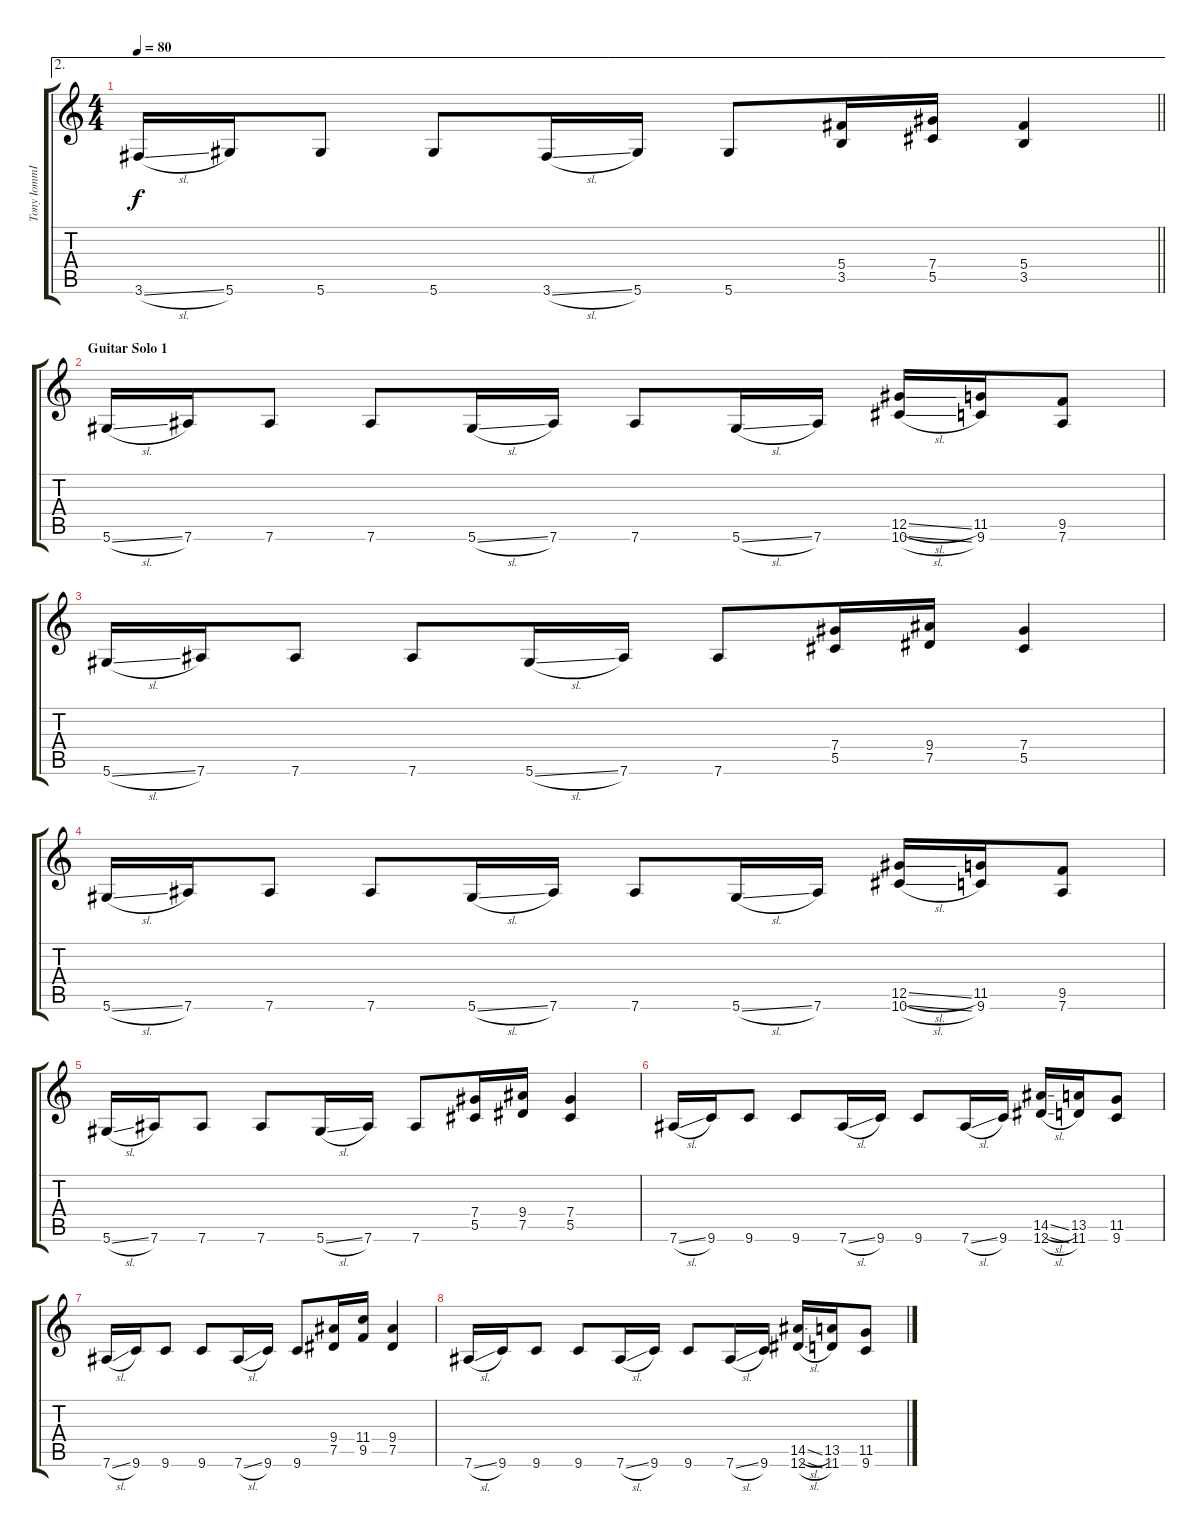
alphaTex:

\track ("Tony IommI Electric" "Tony IommI") {instrument distortionguitar}
\staff {score tabs}
\tuning (Eb4 Bb3 Gb3 Db3 Ab2 Eb2) {hide}
\ae 2
\ts (4 4)
\tempo 80
\clef g2
\barLineRight lightlight
\ks c
3.6{sl}.16{dy f} 5.6.16 5.6.8 5.6.8 3.6{sl}.16 5.6.16 5.6.8 (5.4 3.5).16 (7.4 5.5).16 (5.4 3.5).4 |
\section ("" "Guitar Solo 1")
5.6{sl}.16 7.6.16 7.6.8 7.6.8 5.6{sl}.16 7.6.16 7.6.8 5.6{sl}.16 7.6.16 (12.5{sl} 10.6{sl}).16 (11.5 9.6).16 (9.5 7.6).8 |
5.6{sl}.16 7.6.16 7.6.8 7.6.8 5.6{sl}.16 7.6.16 7.6.8 (7.4 5.5).16 (9.4 7.5).16 (7.4 5.5).4 |
5.6{sl}.16 7.6.16 7.6.8 7.6.8 5.6{sl}.16 7.6.16 7.6.8 5.6{sl}.16 7.6.16 (12.5{sl} 10.6{sl}).16 (11.5 9.6).16 (9.5 7.6).8 |
5.6{sl}.16 7.6.16 7.6.8 7.6.8 5.6{sl}.16 7.6.16 7.6.8 (7.4 5.5).16 (9.4 7.5).16 (7.4 5.5).4 |
7.6{sl}.16 9.6.16 9.6.8 9.6.8 7.6{sl}.16 9.6.16 9.6.8 7.6{sl}.16 9.6.16 (14.5{sl} 12.6{sl}).16 (13.5 11.6).16 (11.5 9.6).8 |
7.6{sl}.16 9.6.16 9.6.8 9.6.8 7.6{sl}.16 9.6.16 9.6.8 (9.4 7.5).16 (11.4 9.5).16 (9.4 7.5).4 |
7.6{sl}.16 9.6.16 9.6.8 9.6.8 7.6{sl}.16 9.6.16 9.6.8 7.6{sl}.16 9.6.16 (14.5{sl} 12.6{sl}).16 (13.5 11.6).16 (11.5 9.6).8
